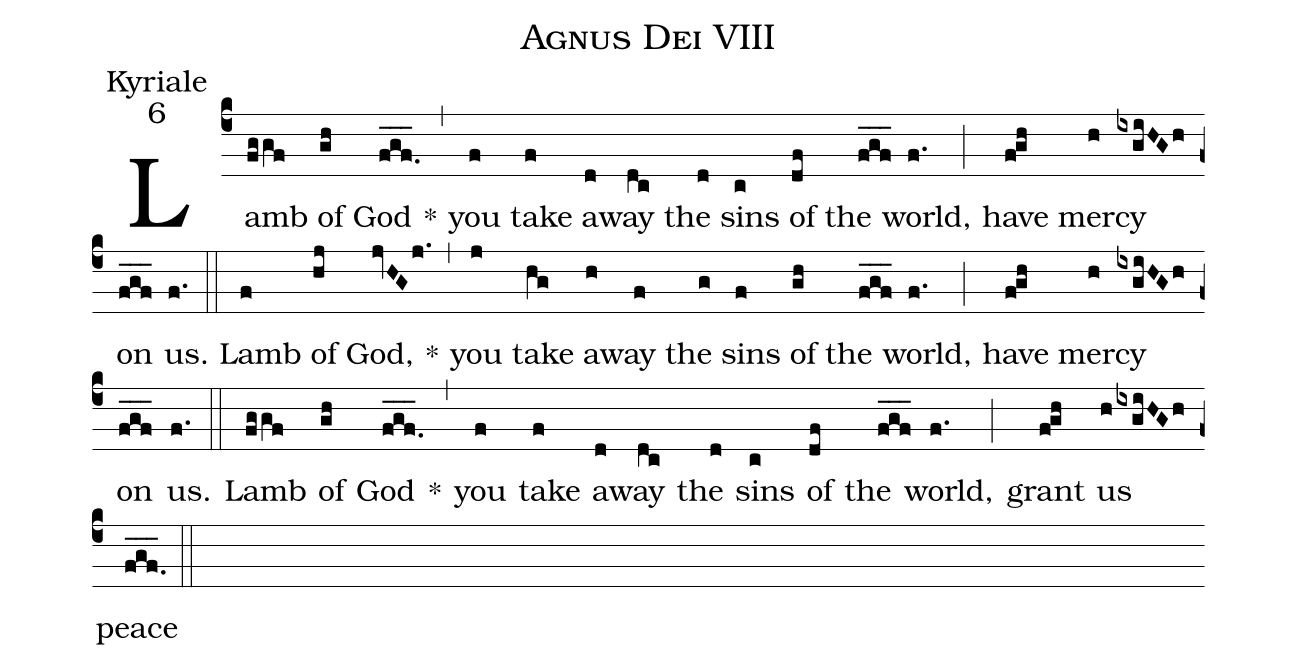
name:Agnus Dei VIII;
office-part:Kyriale;
mode:6;
%%
(c4) Lamb(fggf) of(gh) God(fgf___.) *(,) you(f) take(f) a(d)way(dc) the(d) sins(c) of(df) the(f_g_f_) world,(f.) (;) have(fgh) mer(h)cy(ixgiHGh) on(fgf___) us.(f.) (::)
Lamb(f) of(hj) God,(jvHGj.) *(,) you(j) take(hg) a(h)way(f) the(g) sins(f) of(gh) the(fgf___) world,(f.) (;) have(fgh) mer(h)cy(ixgiHGh) on(fgf___) us.(f.) (::)
Lamb(fggf) of(gh) God(fgf___.) *(,) you(f) take(f) a(d)way(dc) the(d) sins(c) of(df) the(f_g_f_) world,(f.) (;) grant(fgh) us(hixgiHGh) peace(fgf.___) (::)
